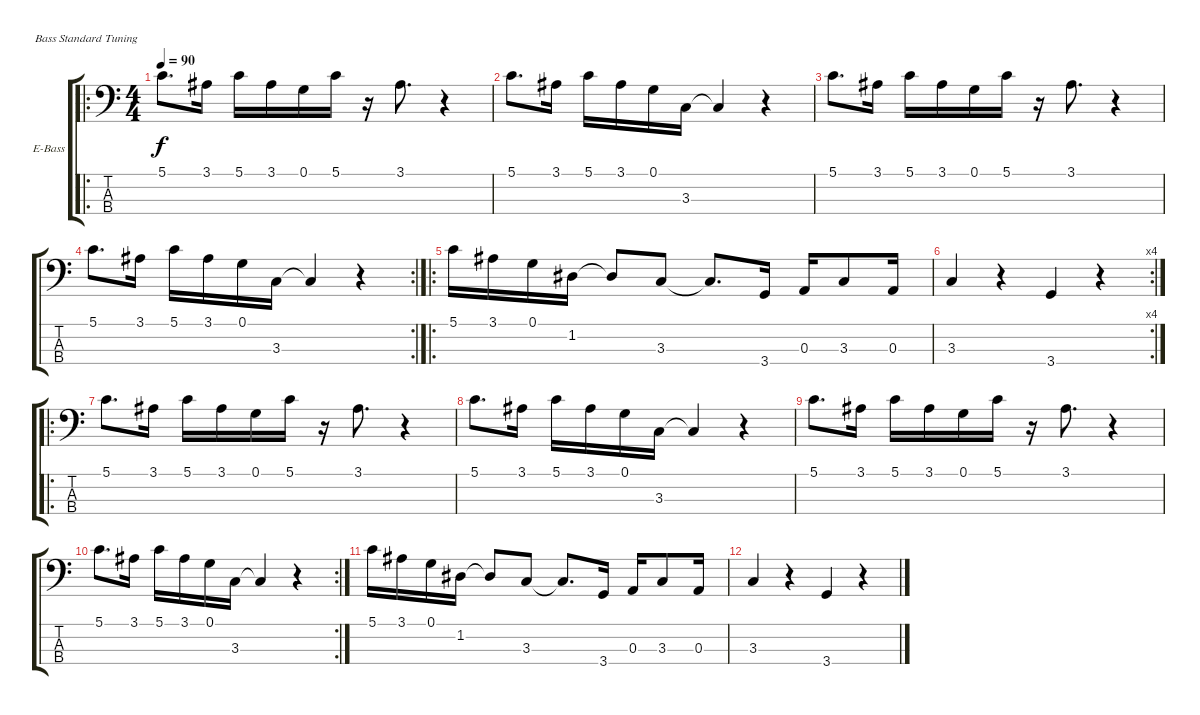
\bracketExtendMode groupsimilarinstruments
\firstSystemTrackNameOrientation horizontal
\otherSystemsTrackNameOrientation horizontal
\track ("Bass" "E-Bass") {instrument electricbassfinger}
\staff {score tabs}
\tuning (G2 D2 A1 E1)
\ro
\ts (4 4)
\tempo 90
\clef f4
\ks c
5.1.8{d dy f} 3.1.16 5.1.16 3.1.16 0.1.16 5.1.16 r.16 3.1.8{d} r.4 |
5.1.8{d} 3.1.16 5.1.16 3.1.16 0.1.16 3.3.16 3.3{t}.4 r.4 |
5.1.8{d} 3.1.16 5.1.16 3.1.16 0.1.16 5.1.16 r.16 3.1.8{d} r.4 |
\rc 2
5.1.8{d} 3.1.16 5.1.16 3.1.16 0.1.16 3.3.16 3.3{t}.4 r.4 |
\ro
5.1.16 3.1.16 0.1.16 1.2.16 1.2{t}.8 3.3.8 3.3{t}.8{d} 3.4.16 0.3.16 3.3.8 0.3.16 |
\rc 4
3.3.4 r.4 3.4.4 r.4 |
\ro
5.1.8{d} 3.1.16 5.1.16 3.1.16 0.1.16 5.1.16 r.16 3.1.8{d} r.4 |
5.1.8{d} 3.1.16 5.1.16 3.1.16 0.1.16 3.3.16 3.3{t}.4 r.4 |
5.1.8{d} 3.1.16 5.1.16 3.1.16 0.1.16 5.1.16 r.16 3.1.8{d} r.4 |
\rc 2
5.1.8{d} 3.1.16 5.1.16 3.1.16 0.1.16 3.3.16 3.3{t}.4 r.4 |
5.1.16 3.1.16 0.1.16 1.2.16 1.2{t}.8 3.3.8 3.3{t}.8{d} 3.4.16 0.3.16 3.3.8 0.3.16 |
3.3.4 r.4 3.4.4 r.4
